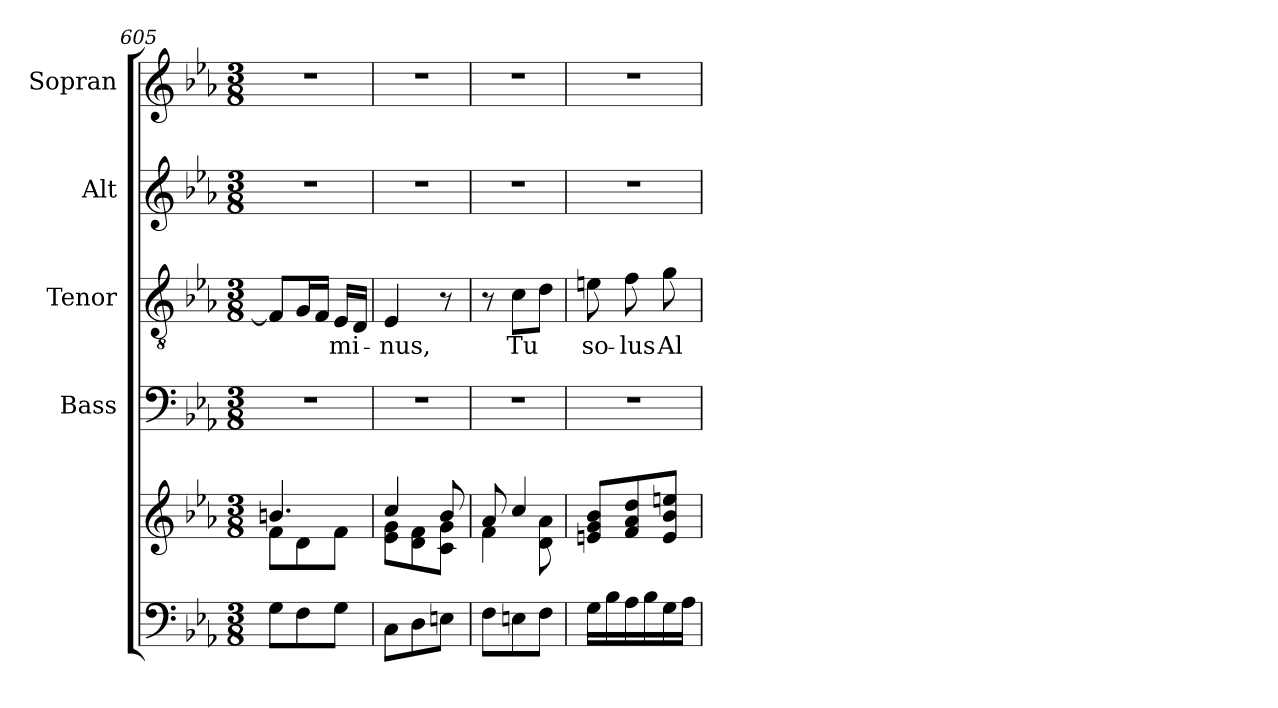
**kern	**kern	**kern	**kern	**text	**kern	**kern
*part5	*part5	*part4	*part3	*part3	*part2	*part1
*staff6	*staff5	*staff4	*staff3	*staff3	*staff2	*staff1
*	*	*I"Bass	*I"Tenor	*	*I"Alt	*I"Sopran
*	*	*I'B.	*I'T.	*	*I'A.	*I'S.
*clefF4	*clefG2	*clefF4	*clefGv2	*	*clefG2	*clefG2
*k[b-e-a-]	*k[b-e-a-]	*k[b-e-a-]	*k[b-e-a-]	*	*k[b-e-a-]	*k[b-e-a-]
*E-:	*E-:	*E-:	*E-:	*	*E-:	*E-:
*M3/8	*M3/8	*M3/8	*M3/8	*	*M3/8	*M3/8
=605	=605	=605	=605	=605	=605	=605
*	*^	*	*	*	*	*
8G\L	4.bn/	8f\L	4.r	8F/L]	.	4.r	4.r
8F\	.	8d\	.	16G/L	.	.	.
.	.	.	.	16F/JJ	.	.	.
!	!	!	!	!	!LO:LY:b	!	!
8G\J	.	8f\J	.	16E-/LL	-mi-	.	.
.	.	.	.	16D/JJ	.	.	.
=606	=606	=606	=606	=606	=606	=606	=606
!	!	!	!	!	!LO:LY:b	!	!
8C\L	4cc/	8e-\ 8g\L	4.r	4E-/	-nus,	4.r	4.r
8D\	.	8d\ 8f\	.	.	.	.	.
8En\J	8b-/	8c\ 8g\J	.	8r	.	.	.
=607	=607	=607	=607	=607	=607	=607	=607
8F\L	8a-/	4f\	4.r	8r	.	4.r	4.r
!	!	!	!	!	!LO:LY:b	!	!
8En\	4cc/	.	.	8c\L	Tu	.	.
8F\J	.	8d\ 8a-\	.	8d\J	.	.	.
=608	=608	=608	=608	=608	=608	=608	=608
!	!	!	!	!	!LO:LY:b	!	!
*	*v	*v	*	*	*	*	*
16G\LL	8en/ 8g/ 8b-/L	4.r	8en\	so-	4.r	4.r
16B-\	.	.	.	.	.	.
!	!	!	!	!LO:LY:b	!	!
16A-\	8f/ 8a-/ 8dd/	.	8f\	-lus	.	.
16B-\	.	.	.	.	.	.
!	!	!	!	!LO:LY:b	!	!
16G\	8e/ 8b-/ 8een/J	.	8g\	Al-	.	.
16A-\JJ	.	.	.	.	.	.
=	=	=	=	=	=	=
*-	*-	*-	*-	*-	*-	*-
